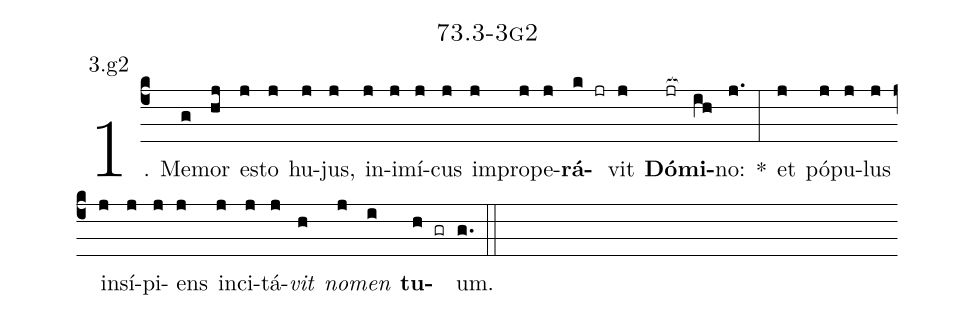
name: 73.3-3g2;
annotation: 3.g2;
%%
(c4)1. Me(g)mor(hj) es(j)to(j) hu(j)jus,(j) in(j)i(j)mí(j)cus(j) im(j)pro(j)pe(j)<b>rá</b>(k jr)vit(j) <b>Dó</b>(jr[ocb:1{])<b>mi</b>(ih[ocb:0}])no:(j.) *(:) et(j) pó(j)pu(j)lus(j) in(j)sí(j)pi(j)ens(j) in(j)ci(j)tá(j)<i>vit</i>(h) <i>no</i>(j)<i>men</i>(i) <b>tu</b>(h gr)um.(g.) (::)


%E(j) u(h) o(j) u(i) a(h) e.(g.) (::)
